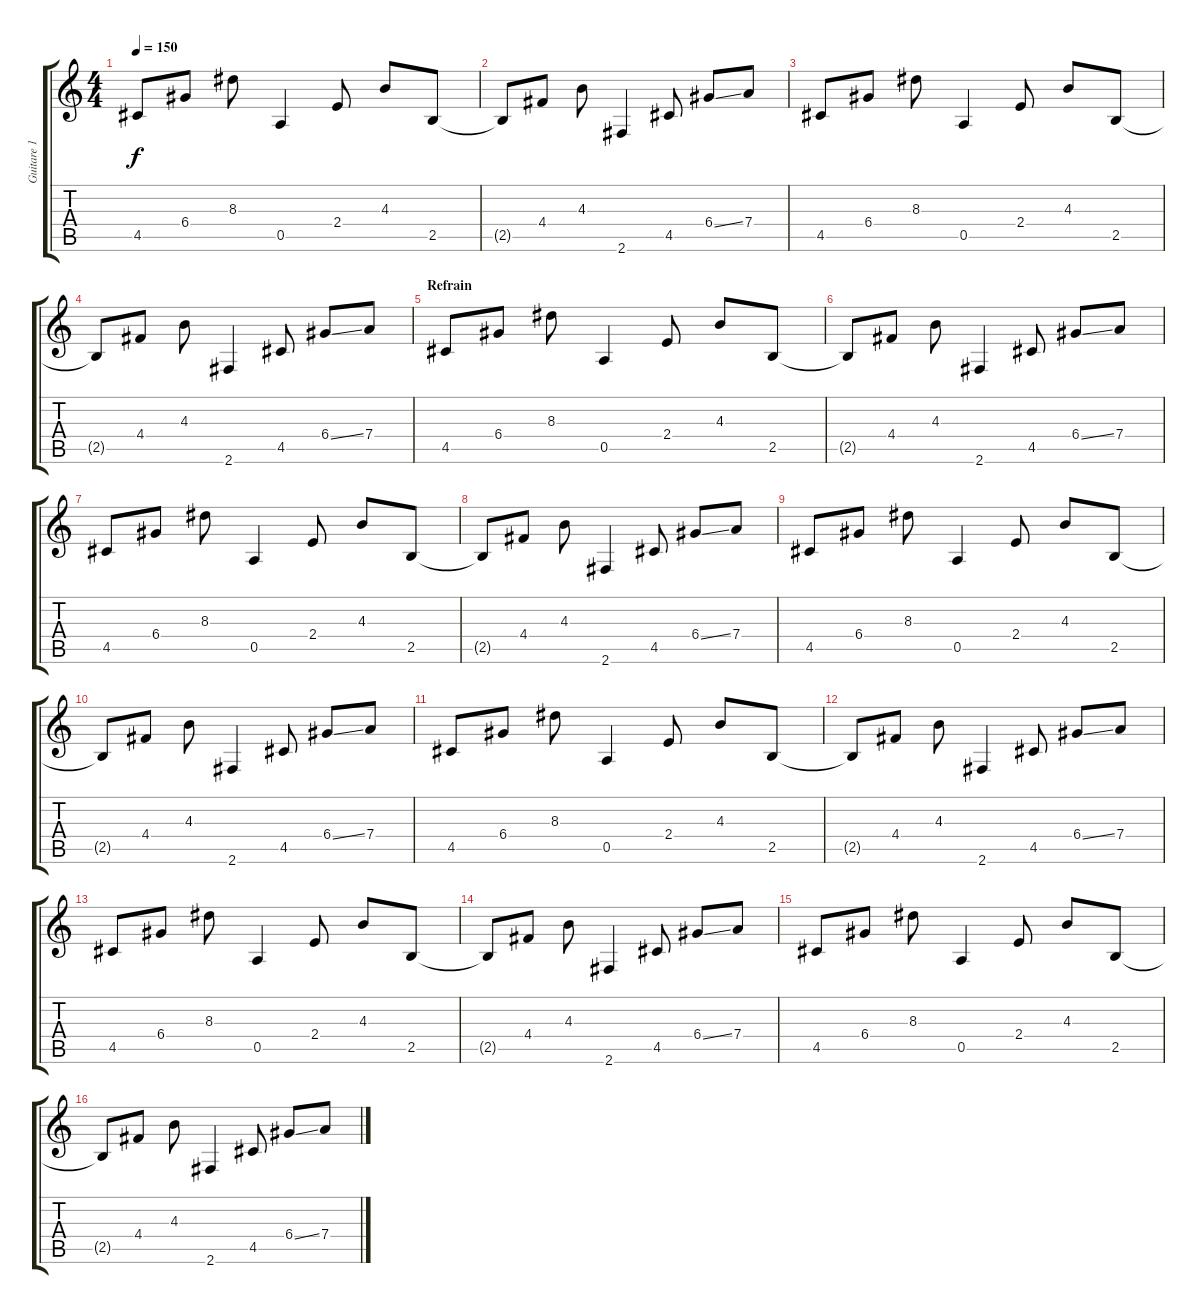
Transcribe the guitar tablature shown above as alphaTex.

\track ("Guitare 1" "Guitare 1") {instrument electricguitarclean}
\staff {score tabs}
\tuning (E4 B3 G3 D3 A2 E2) {hide}
\ts (4 4)
\tempo 150
\clef g2
\ks c
4.5.8{dy f} 6.4.8 8.3.8 0.5.4 2.4.8 4.3.8 2.5.8 |
2.5{t}.8 4.4.8 4.3.8 2.6.4 4.5.8 6.4{ss}.8 7.4.8 |
4.5.8 6.4.8 8.3.8 0.5.4 2.4.8 4.3.8 2.5.8 |
2.5{t}.8 4.4.8 4.3.8 2.6.4 4.5.8 6.4{ss}.8 7.4.8 |
\section ("" "Refrain")
4.5.8 6.4.8 8.3.8 0.5.4 2.4.8 4.3.8 2.5.8 |
2.5{t}.8 4.4.8 4.3.8 2.6.4 4.5.8 6.4{ss}.8 7.4.8 |
4.5.8 6.4.8 8.3.8 0.5.4 2.4.8 4.3.8 2.5.8 |
2.5{t}.8 4.4.8 4.3.8 2.6.4 4.5.8 6.4{ss}.8 7.4.8 |
4.5.8 6.4.8 8.3.8 0.5.4 2.4.8 4.3.8 2.5.8 |
2.5{t}.8 4.4.8 4.3.8 2.6.4 4.5.8 6.4{ss}.8 7.4.8 |
4.5.8 6.4.8 8.3.8 0.5.4 2.4.8 4.3.8 2.5.8 |
2.5{t}.8 4.4.8 4.3.8 2.6.4 4.5.8 6.4{ss}.8 7.4.8 |
4.5.8 6.4.8 8.3.8 0.5.4 2.4.8 4.3.8 2.5.8 |
2.5{t}.8 4.4.8 4.3.8 2.6.4 4.5.8 6.4{ss}.8 7.4.8 |
4.5.8 6.4.8 8.3.8 0.5.4 2.4.8 4.3.8 2.5.8 |
2.5{t}.8 4.4.8 4.3.8 2.6.4 4.5.8 6.4{ss}.8 7.4.8
